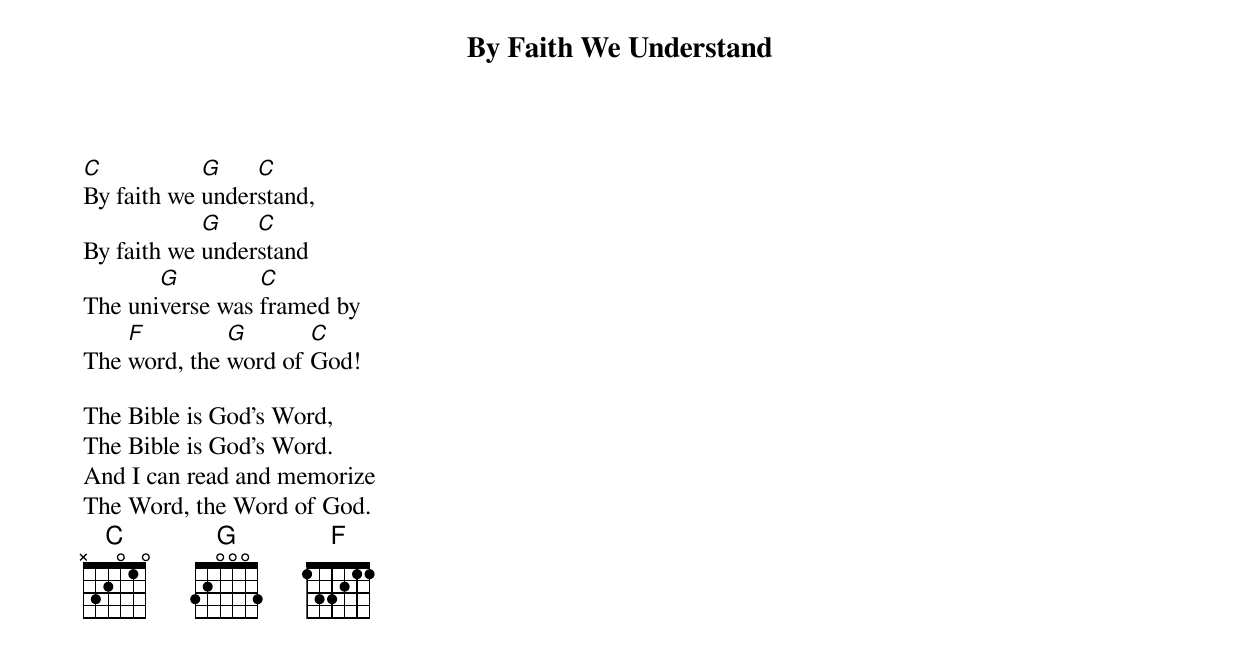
{title: By Faith We Understand}


[C]By faith we [G]under[C]stand,
By faith we [G]under[C]stand
The uni[G]verse was [C]framed by
The [F]word, the [G]word of [C]God!

The Bible is God's Word,
The Bible is God's Word.
And I can read and memorize
The Word, the Word of God.
